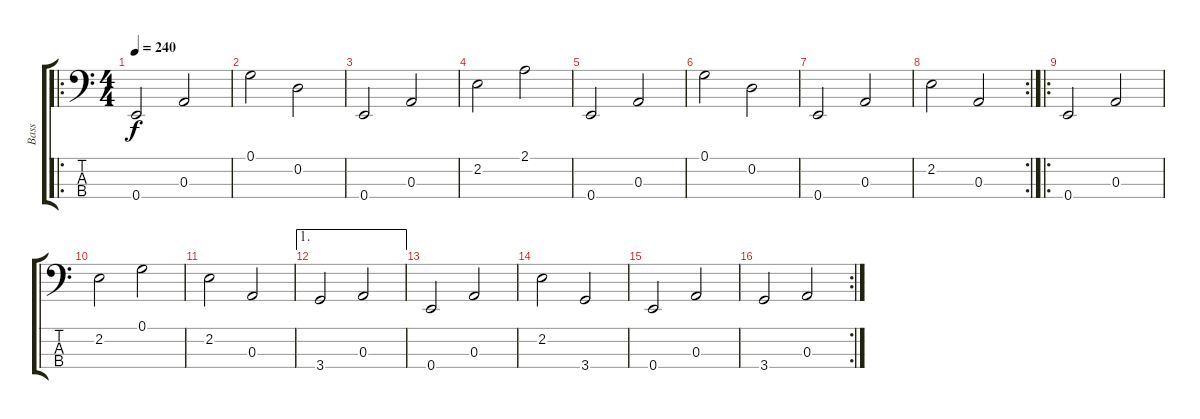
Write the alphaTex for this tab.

\track ("Bass" "Bass") {instrument slapbass1}
\staff {score tabs}
\tuning (G2 D2 A1 E1) {hide}
\ro
\ts (4 4)
\tempo 240
\clef f4
\ks c
0.4.2{dy f instrument slapbass1} 0.3.2 |
0.1.2 0.2.2 |
0.4.2 0.3.2 |
2.2.2 2.1.2 |
0.4.2 0.3.2 |
0.1.2 0.2.2 |
0.4.2 0.3.2 |
\rc 2
2.2.2 0.3.2 |
\ro
0.4.2 0.3.2 |
2.2.2 0.1.2 |
2.2.2 0.3.2 |
\ae 1
3.4.2 0.3.2 |
0.4.2 0.3.2 |
2.2.2 3.4.2 |
0.4.2 0.3.2 |
\rc 2
3.4.2 0.3.2
